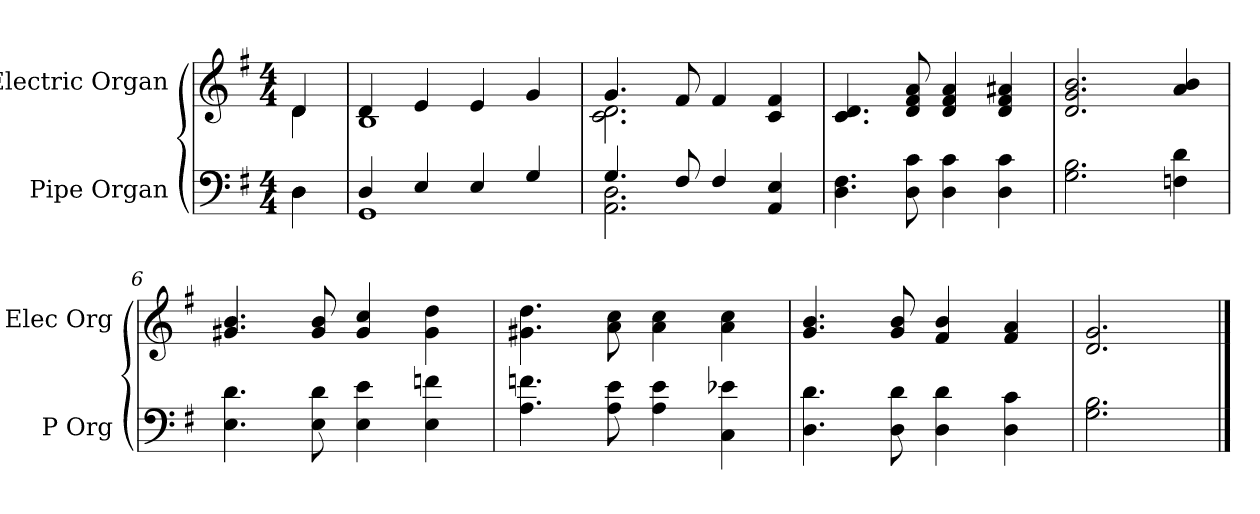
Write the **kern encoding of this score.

**kern	**kern
*part2	*part1
*staff2	*staff1
*I"Pipe Organ	*I"Electric Organ
*I'P Org	*I'Elec Org
*clefF4	*clefG2
*k[f#]	*k[f#]
*G:	*G:
*M4/4	*M4/4
=1	=1
*^	*^
4D\	4D	4d/	4d
=2	=2	=2	=2
4D/	1GG	4d/	1B
4E/	.	4e/	.
4E/	.	4e/	.
4G/	.	4g/	.
=3	=3	=3	=3
4.G/	2.AA 2.D	4.g/	2.c 2.d
8F#/	.	8f#/	.
4F#	.	4f#	.
4AA 4E	4ryy	4c 4f#	4ryy
*v	*v	*	*
*	*v	*v
=4	=4
4.D 4.F#	4.c 4.d
8D 8c	8d 8f# 8a
4D 4c	4d 4f# 4a
4D 4c	4d 4f# 4a#X
=5	=5
2.G 2.B	2.d 2.g 2.b
4Fn 4d	4a 4b
=6	=6
4.E 4.d	4.g#X 4.b
8E 8d	8g# 8b
4E 4e	4g# 4cc
4E 4fn	4g# 4dd
=7	=7
4.A 4.fn	4.g#X 4.dd
8A 8e	8a 8cc
4A 4e	4a 4cc
4C 4e-X	4a 4cc
=8	=8
4.D 4.d	4.g 4.b
8D 8d	8g 8b
4D 4d	4f# 4b
4D 4c	4f# 4a
=9	=9
2.G 2.B	2.d 2.g
==	==
*-	*-
